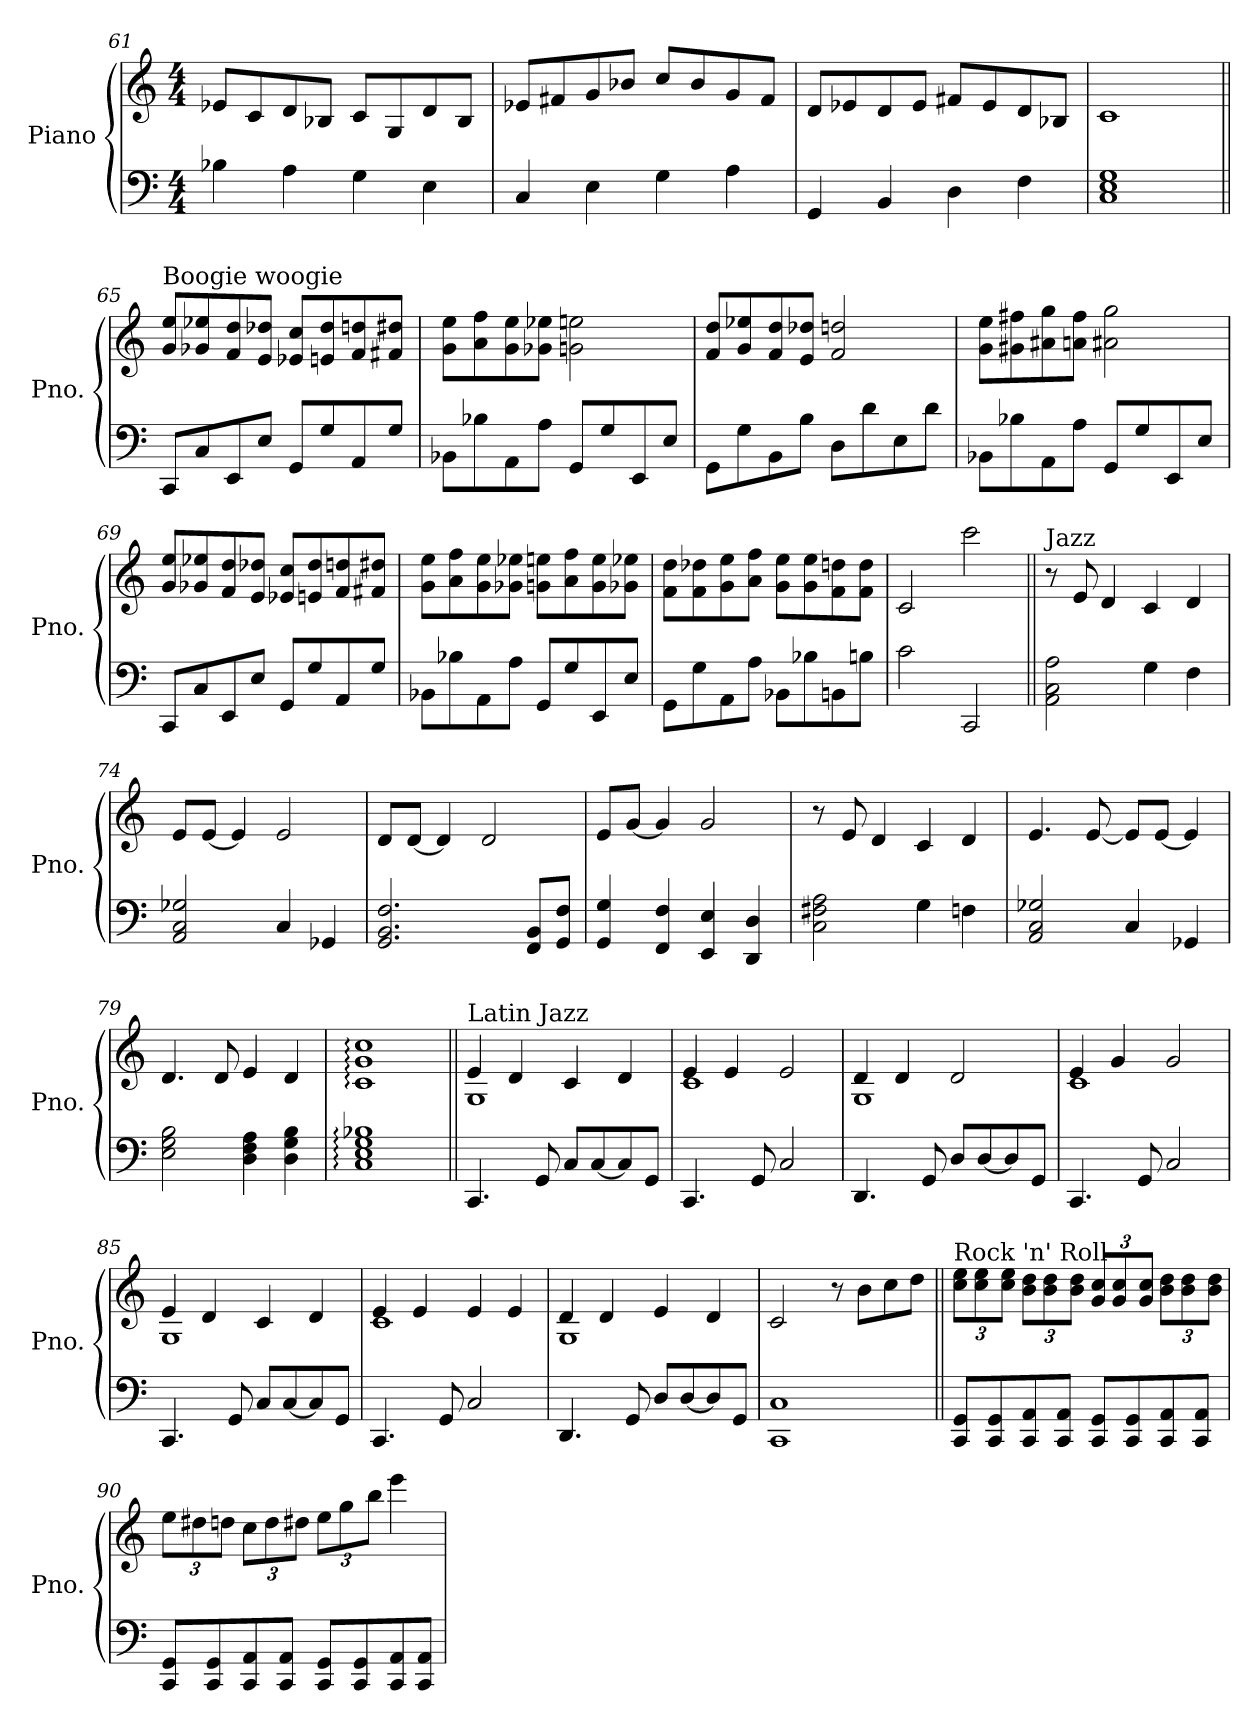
**kern	**kern
*part1	*part1
*staff2	*staff1
*I"Piano	*
*I'Pno.	*
*clefF4	*clefG2
*k[]	*k[]
*M4/4	*M4/4
=61	=61
4B-X\	8e-X/L
.	8c/
4A\	8d/
.	8B-X/J
4G\	8c/L
.	8G/
4E\	8d/
.	8B-/J
=62	=62
4C/	8e-X/L
.	8f#X/
4E\	8g/
.	8b-X/J
4G\	8cc/L
.	8b-/
4A\	8g/
.	8f#/J
!!LO:PB:g=z
=63	=63
4GG/	8d/L
.	8e-X/
4BB/	8d/
.	8e-/J
4D\	8f#X/L
.	8e-/
4F\	8d/
.	8B-X/J
=64	=64
1C 1E 1G	1c
=65||	=65||
*	*MM120
!	!LO:TX:a:t=Boogie woogie
8CC/L	8g/ 8ee/L
8C/	8g-X/ 8ee-X/
8EE/	8f/ 8dd/
8E/J	8e/ 8dd-X/J
8GG/L	8e-X/ 8cc/L
8G/	8en/ 8dd-/
8AA/	8f/ 8ddn/
8G/J	8f#X/ 8dd#X/J
=66	=66
8BB-X\L	8g\ 8ee\L
8B-X\	8a\ 8ff\
8AA\	8g\ 8ee\
8A\J	8g-X\ 8ee-X\J
8GG/L	2gn\ 2een\
8G/	.
8EE/	.
8E/J	.
!!LO:LB:g=z
=67	=67
8GG\L	8f/ 8dd/L
8G\	8g/ 8ee-X/
8BB\	8f/ 8dd/
8B\J	8e/ 8dd-X/J
8D\L	2f/ 2ddn/
8d\	.
8E\	.
8d\J	.
=68	=68
8BB-X\L	8g\ 8ee\L
8B-X\	8g#X\ 8ff#X\
8AA\	8a#X\ 8gg\
8A\J	8an\ 8ff#\J
8GG/L	2a#X\ 2gg\
8G/	.
8EE/	.
8E/J	.
=69	=69
8CC/L	8g/ 8ee/L
8C/	8g-X/ 8ee-X/
8EE/	8f/ 8dd/
8E/J	8e/ 8dd-X/J
8GG/L	8e-X/ 8cc/L
8G/	8en/ 8dd-/
8AA/	8f/ 8ddn/
8G/J	8f#X/ 8dd#X/J
!!LO:LB:g=z
=70	=70
8BB-X\L	8g\ 8ee\L
8B-X\	8a\ 8ff\
8AA\	8g\ 8ee\
8A\J	8g-X\ 8ee-X\J
8GG/L	8gn\ 8een\L
8G/	8a\ 8ff\
8EE/	8g\ 8ee\
8E/J	8g-X\ 8ee-X\J
=71	=71
8GG\L	8f\ 8dd\L
8G\	8f\ 8dd-X\
8AA\	8g\ 8ee\
8A\J	8a\ 8ff\J
8BB-X\L	8g\ 8ee\L
8B-X\	8g\ 8ee\
8BBn\	8f\ 8ddn\
8Bn\J	8f\ 8dd\J
=72	=72
2c\	2c/
2CC/	2ccc\
=73||	=73||
*	*MM96
!	!LO:TX:a:t=Jazz
2AA\ 2C\ 2A\	8r
.	8e/
.	4d/
4G\	4c/
4F\	4d/
=74	=74
2AA/ 2C/ 2G-X/	8e/L
.	[8e/J
.	4e/]
4C/	2e/
4GG-X/	.
!!LO:LB:g=z
=75	=75
2.GG/ 2.BB/ 2.F/	8d/L
.	[8d/J
.	4d/]
.	2d/
8FF/ 8BB/L	.
8GG/ 8F/J	.
=76	=76
4GG/ 4G/	8e/L
.	[8g/J
4FF/ 4F/	4g/]
4EE/ 4E/	2g/
4DD/ 4D/	.
=77	=77
2C\ 2F#X\ 2A\	8r
.	8e/
.	4d/
4G\	4c/
4Fn\	4d/
=78	=78
2AA/ 2C/ 2G-X/	4.e/
.	[8e/
4C/	8e/L]
.	[8e/J
4GG-X/	4e/]
=79	=79
2E\ 2G\ 2B\	4.d/
.	8d/
4D\ 4F\ 4A\	4e/
4D\ 4G\ 4B\	4d/
=80	=80
1C: 1E: 1G: 1B-X:	1c: 1g: 1cc:
=81||	=81||
*	*MM120
*	*^
!	!LO:TX:a:t=Latin Jazz	!
4.CC/	4e/	1G
.	4d/	.
8GG/	.	.
8C/L	4c/	.
[8C/	.	.
8C/]	4d/	.
8GG/J	.	.
!!LO:LB:g=z	!!
=82	=82	=82
4.CC/	4e/	1c
.	4e/	.
8GG/	.	.
2C/	2e/	.
=83	=83	=83
4.DD/	4d/	1G
.	4d/	.
8GG/	.	.
8D/L	2d/	.
[8D/	.	.
8D/]	.	.
8GG/J	.	.
=84	=84	=84
4.CC/	4e/	1c
.	4g/	.
8GG/	.	.
2C/	2g/	.
=85	=85	=85
4.CC/	4e/	1G
.	4d/	.
8GG/	.	.
8C/L	4c/	.
[8C/	.	.
8C/]	4d/	.
8GG/J	.	.
=86	=86	=86
4.CC/	4e/	1c
.	4e/	.
8GG/	.	.
2C/	4e/	.
.	4e/	.
=87	=87	=87
4.DD/	4d/	1G
.	4d/	.
8GG/	.	.
8D/L	4e/	.
[8D/	.	.
8D/]	4d/	.
8GG/J	.	.
*	*v	*v
=88	=88
1CC 1C	2c/
.	8r
.	8b\L
.	8cc\
.	8dd\J
!!LO:PB:g=z
=89||	=89||
*	*Xbrackettup
*	*MM140
!	!LO:TX:a:t=Rock 'n' Roll
8CC/ 8GG/L	12cc\ 12ee\L
.	12cc\ 12ee\
8CC/ 8GG/	.
.	12cc\ 12ee\J
8CC/ 8AA/	12b\ 12dd\L
.	12b\ 12dd\
8CC/ 8AA/J	.
.	12b\ 12dd\J
8CC/ 8GG/L	12g/ 12cc/L
.	12g/ 12cc/
8CC/ 8GG/	.
.	12g/ 12cc/J
8CC/ 8AA/	12b\ 12dd\L
.	12b\ 12dd\
8CC/ 8AA/J	.
.	12b\ 12dd\J
=90	=90
8CC/ 8GG/L	12ee\L
.	12dd#X\
8CC/ 8GG/	.
.	12ddn\J
8CC/ 8AA/	12cc\L
.	12dd\
8CC/ 8AA/J	.
.	12dd#X\J
8CC/ 8GG/L	12ee\L
.	12gg\
8CC/ 8GG/	.
.	12bb\J
8CC/ 8AA/	4eee\
8CC/ 8AA/J	.
=	=
*-	*-
